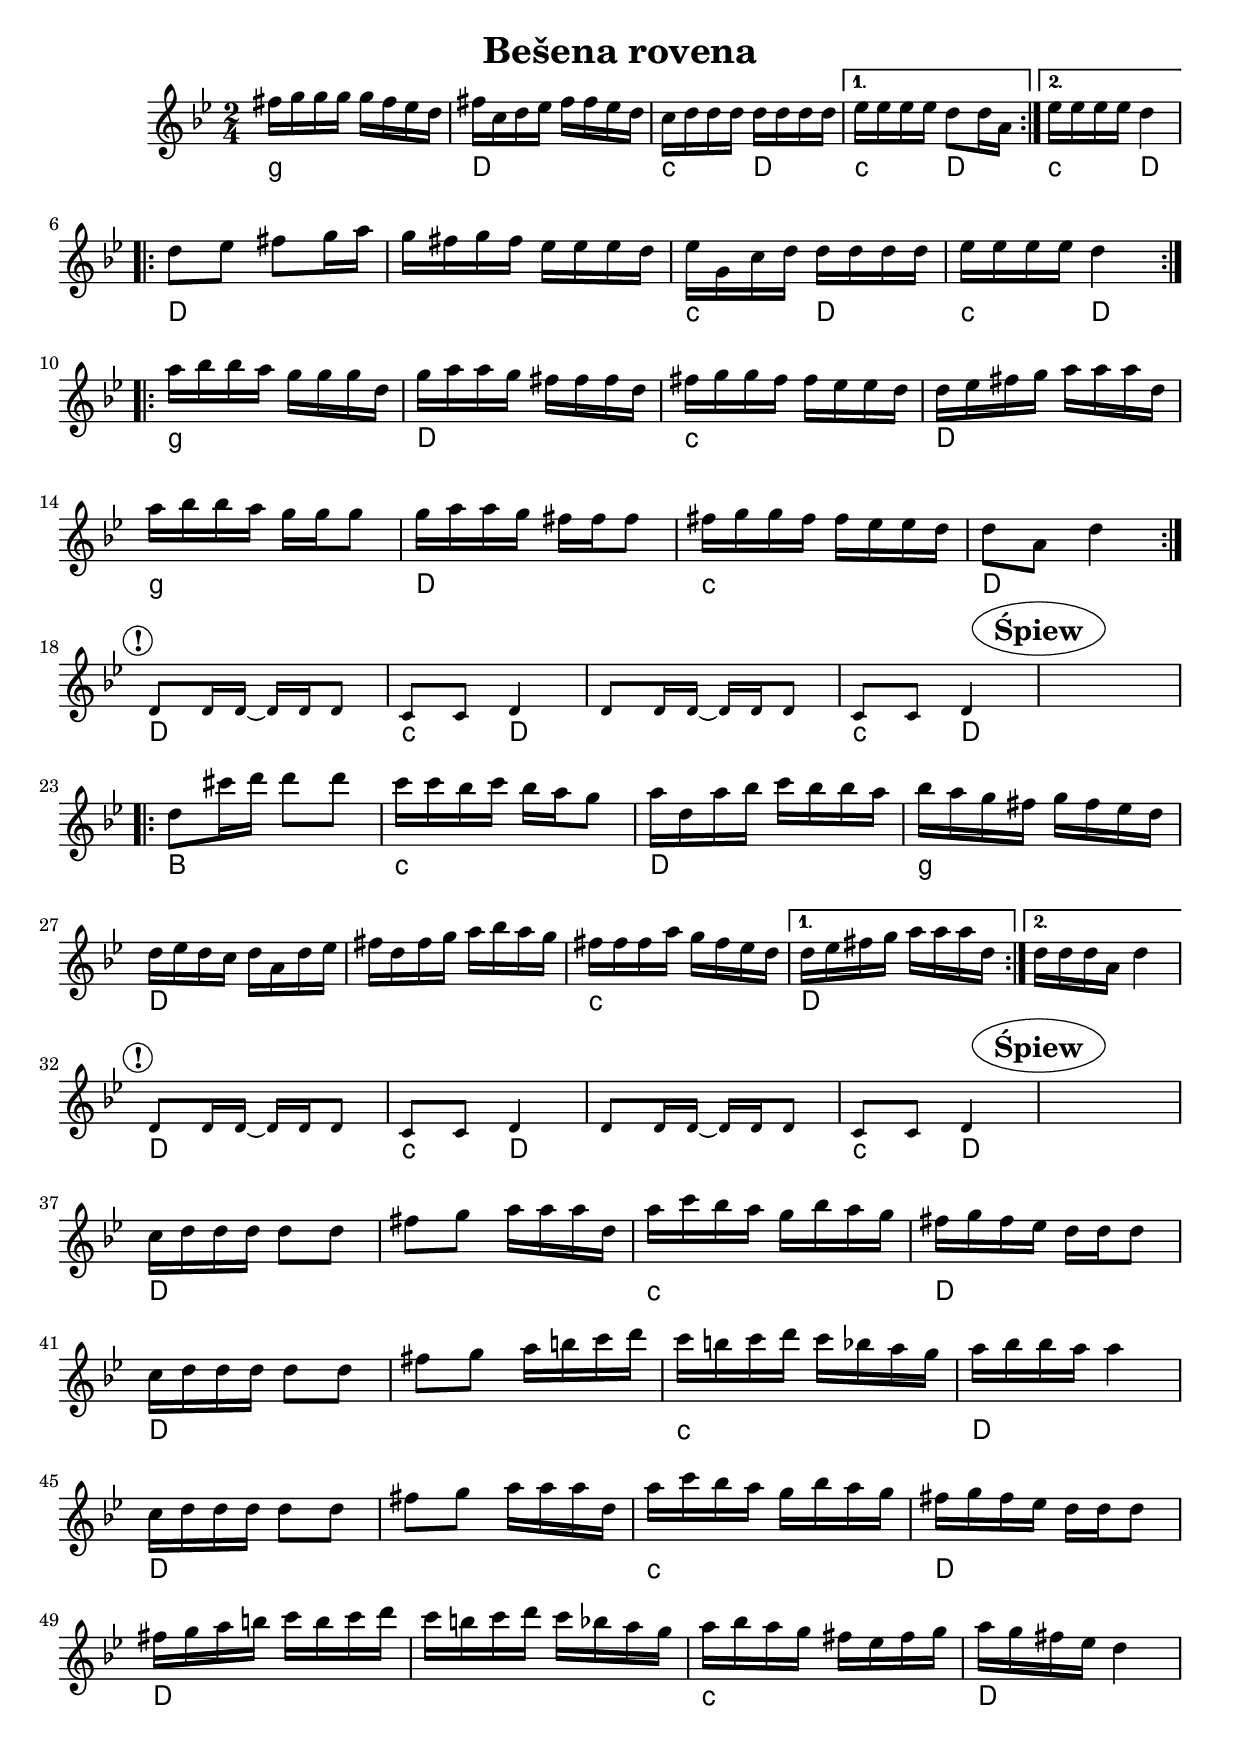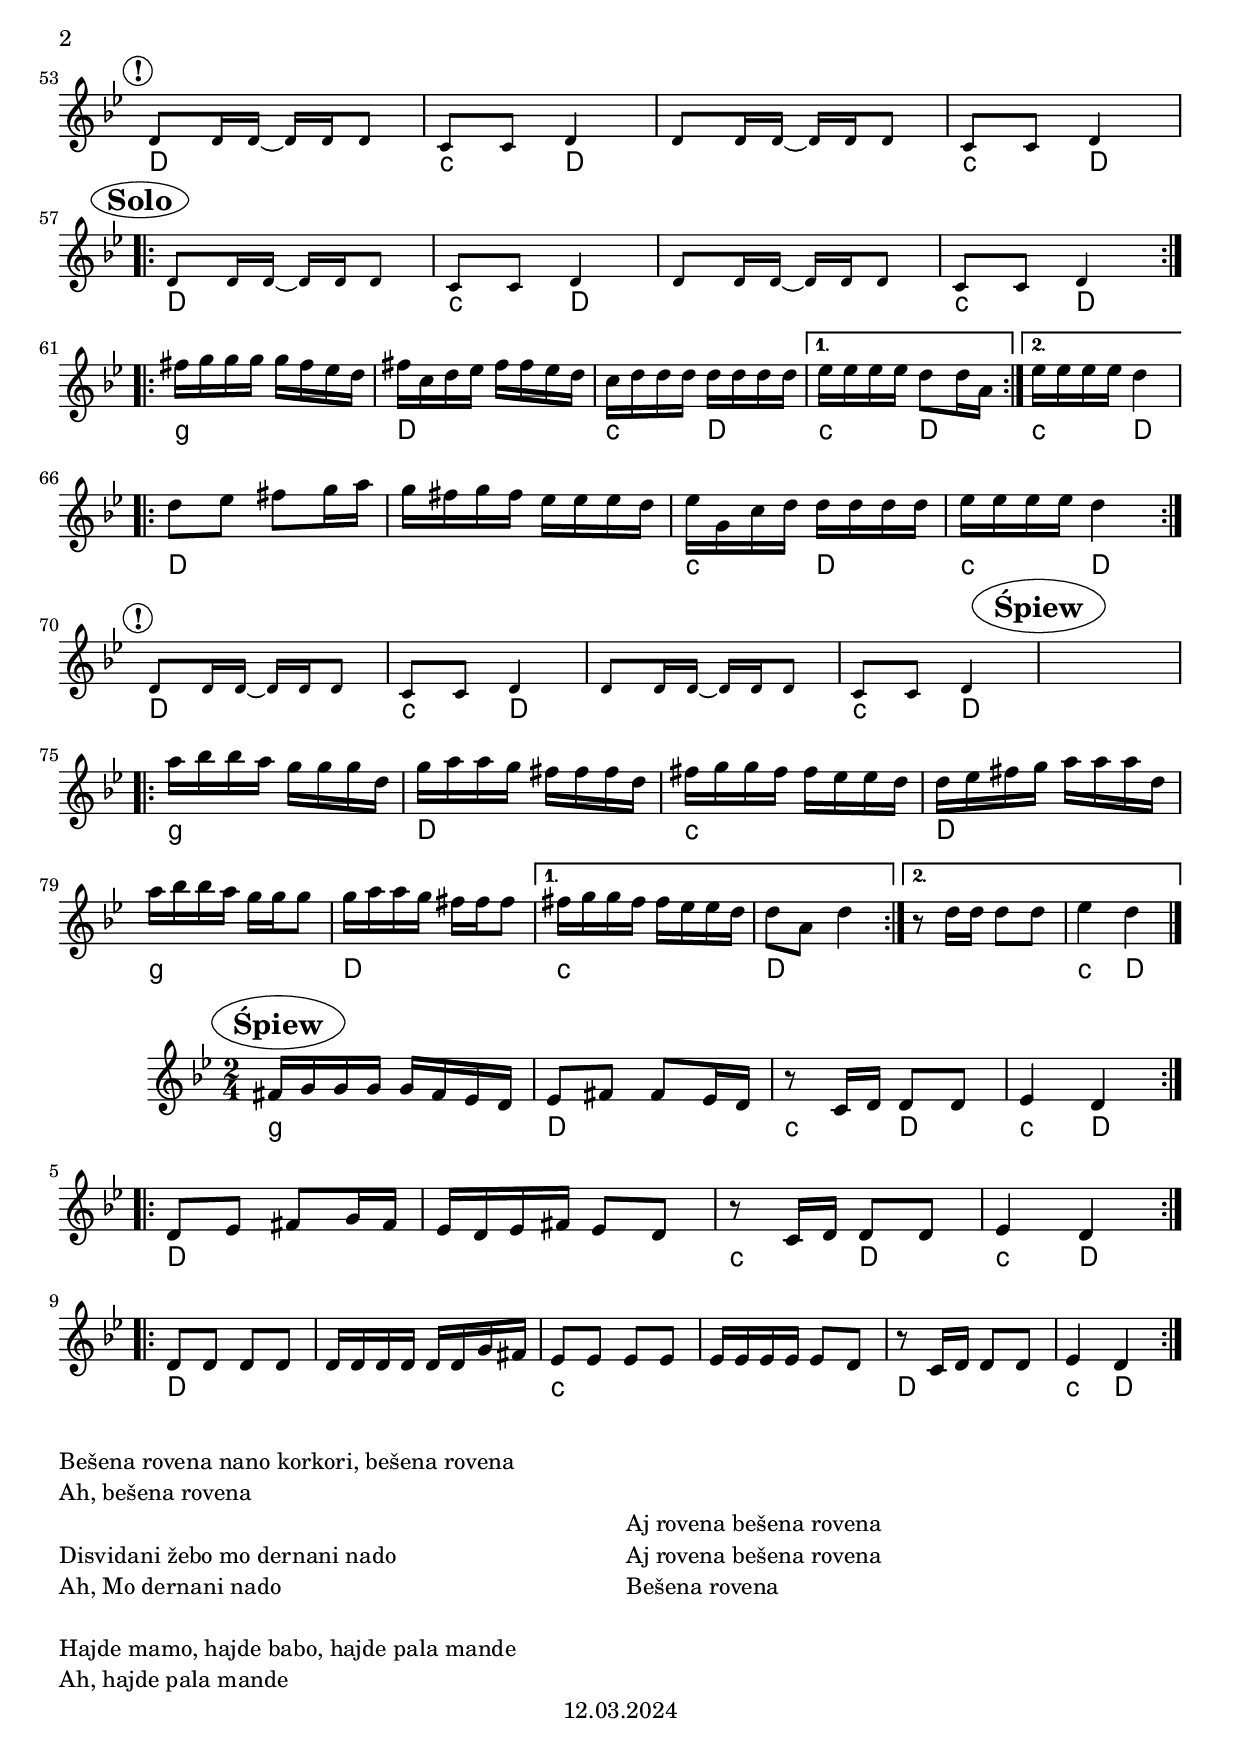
\version "2.22.1"
\include "deutsch.ly"

bandMelody = \relative c''' {
  \repeat volta 2 {
    gis16 a a a  a gis f e | gis d e f  gis gis f e | d e e e  e e e e |
  }
  \alternative {
    { f f f f  e8 e16 h | }
    { f' f f f  e4 | }
  }
  \break

  \repeat volta 2 {
    e8 f gis a16 h | a16 gis a gis  f f f e |
    f16 a, d e  e e e e | f f f f e4 |
  }
}
bandChords = \chordmode {
  a2:m| e2 | d4:m e4 |
  d4:m e4 |
  d4:m e4 |
  e2 | e2 | d4:m e4 | d4:m e4 |
}

introMelody = \relative c' {
  \magnifyMusic 0.80 {
    e8 e16 e16~e16 e16 e8 | d8 d8 e4 |
    e8 e16 e16~e16 e16 e8 | d8 d8 e4 |
  }
}
introChords = \chordmode {
  e2 | d4:m e4 |
  e2 | d4:m e4 |
}

vocalMelody = \relative c'' {
  \clef treble
  \key a \minor
  \time 2/4

  \repeat volta 2 {
    gis16 a a a  a gis f e | f8 gis gis f16 e | r8 d16 e e8 e | f4 e |
  }
  \break

  \repeat volta 2 {
    e8 f gis a16 gis | f e f gis f8 e | r8 d16 e e8 e | f4 e |
  }
  \break
  \repeat volta 2 {
    e8 e e e | e16 e e e e e a gis | f8 f f f | f16 f f f f8 e | r8 d16 e e8 e | f4 e |
  }
}
vocalChords = \chordmode {
  \germanChords
  \set chordNameLowercaseMinor = ##t
  \set chordChanges = ##t

  a2:m | e2 | d4:m e4 | d4:m e4 |
  e2 | e2 | d4:m e4 | d4:m e4 |
  e2 | e2 | d2:m | d2:m | e2 | d4:m e4 |
}

melody = \relative c''' {
  \clef treble
  \key a \minor
  \time 2/4

  \bandMelody
  \break

  \repeat volta 2 {
    h16 c c h  a a a e | a h h a  gis gis gis e |
    gis16 a a gis  gis f f e | e f gis a  h h h e, |
    h'16 c c h  a a a8 | a16 h h a  gis gis gis8 |
    gis16 a a gis  gis f f e | e8 h e4 |
  }
  \break

  \mark \markup { \circle { \bold ! } }
  \introMelody
  \mark \markup { \ellipse { \bold Śpiew } }
  s2
  \break

  \repeat volta 2 {
    e8 dis'16 e e8 e | d16 d c d c h a8 | h16 e, h' c d c c h | c h a gis a gis f e |
    e16 f e d e h e f | gis e gis a h c h a | gis gis gis h a gis f e |
  }
  \alternative {{
    e16 f gis a h h h e, |
  }{
    e16 e e h e4 |
  }}
  \break

  \mark \markup { \circle { \bold ! } }
  \introMelody
  \mark \markup { \ellipse { \bold Śpiew } }
  s2 |
  \break

  d16 e e e e8 e | gis8 a h16 h h e, | h'16 d c h  a c h a | gis a gis f e e e8 |
  d16 e e e e8 e | gis8 a h16 cis d e | d cis d e  d c h a | h c c h h4 |
  \break
  d,16 e e e e8 e | gis8 a h16 h h e, | h'16 d c h  a c h a | gis a gis f e e e8 |
    gis16 a h cis  d cis d e | d cis d e  d c h a | h c h a  gis f gis a | h a gis f e4 |
  \break

  \mark \markup { \circle { \bold ! } }
  \introMelody
  \break

  \mark \markup { \ellipse { \bold Solo } }
  \repeat volta 4 {
    \introMelody
  }
  \break

  \bandMelody
  \break

  \mark \markup { \circle { \bold ! } }
  \introMelody
  \mark \markup { \ellipse { \bold Śpiew } }
  s2 |
  \break

  \repeat volta 2 {
    h'16 c c h  a a a e | a h h a  gis gis gis e |
    gis16 a a gis  gis f f e | e f gis a  h h h e, |
    h'16 c c h  a a a8 | a16 h h a  gis gis gis8 |
  }
  \alternative {
    { gis16 a a gis  gis f f e | e8 h e4 | }
    { r8 e16 e e8 e | f4 e | \bar "|." }
  }
}

melodyChords = \chordmode {
  \germanChords
  \set chordNameLowercaseMinor = ##t
  \set chordChanges = ##t

  \bandChords

  a2:m | e2 | d2:m | e2 |
  a2:m | e2 | d2:m | e2 |

  \introChords
  s2

  c2 | d2:m | e2 | a2:m |
  e2 | e2 | d2:m |
  e4 s4 |
  e2 |

  \introChords
  s2

  e2 | e2 | d2:m | e2 |
  e2 | e2 | d2:m | e2 |
  e2 | e2 | d2:m | e2 |
  e2 | e2 | d2:m | e2 |

  \introChords

  \introChords

  \bandChords
  \introChords
  s2

  a2:m | e2 | d2:m | e2 |
  a2:m | e2 |
  d2:m | e2 |
  e2 | d4:m e4 |
}


\header{
  title = "Bešena rovena"
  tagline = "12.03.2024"
}
\score {
  <<
    \new Staff \transpose a g \melody
    \new ChordNames \transpose a g \melodyChords
  >>
}
\score {
  <<
    \new Staff
      \mark \markup { \ellipse { \bold Śpiew } }
      \transpose a g \vocalMelody
    \new ChordNames \transpose a g \vocalChords
  >>
}

\markup {
  \column {
    \line { Bešena rovena nano korkori, bešena rovena }
    \line { Ah, bešena rovena }

    \null

    \line { Disvidani žebo mo dernani nado }
    \line { Ah, Mo dernani nado }

    \null

    \line { Hajde mamo, hajde babo, hajde pala mande }
    \line { Ah, hajde pala mande }
  }

  \hspace #10
  \column {
    \line { \null }
    \line { \null }

    \line { Aj rovena bešena rovena }
    \line { Aj rovena bešena rovena }
    \line { Bešena rovena }
  }
}
